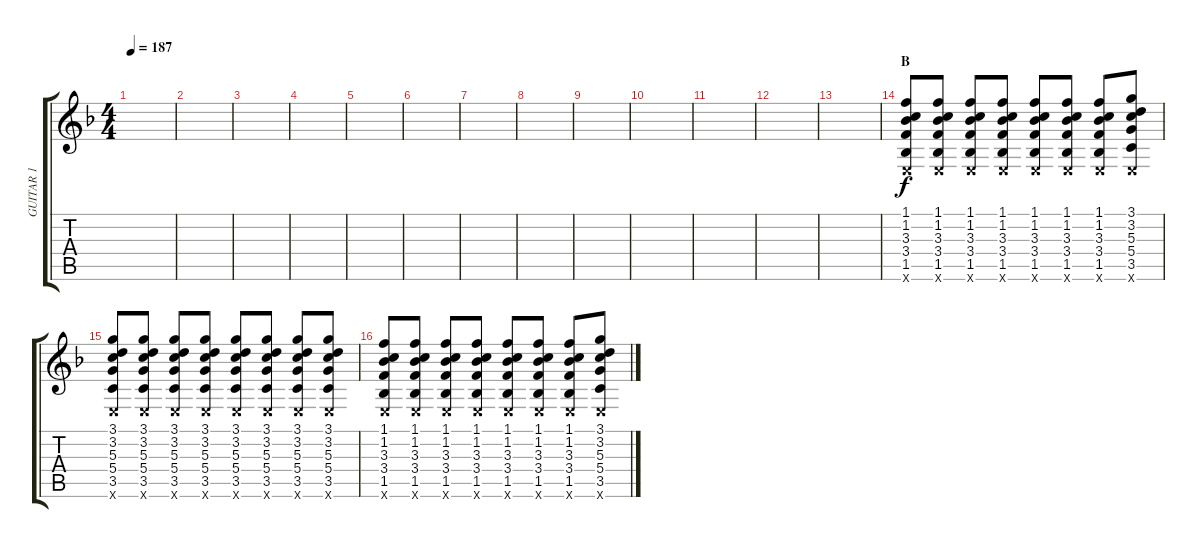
\track ("GUITAR 1" "GUITAR 1") {instrument distortionguitar}
\staff {score tabs}
\tuning (E4 B3 G3 D3 A2 E2) {hide}
\ts (4 4)
\tempo 187
\clef g2
\ks dminor
|
|
|
|
|
|
|
|
|
|
|
|
|
\section ("" "B")
(1.1 1.2 3.3 3.4 1.5 0.6{x}).8{balance 13} (1.1 1.2 3.3 3.4 1.5 0.6{x}).8 (1.1 1.2 3.3 3.4 1.5 0.6{x}).8 (1.1 1.2 3.3 3.4 1.5 0.6{x}).8 (1.1 1.2 3.3 3.4 1.5 0.6{x}).8 (1.1 1.2 3.3 3.4 1.5 0.6{x}).8 (1.1 1.2 3.3 3.4 1.5 0.6{x}).8 (3.1 3.2 5.3 5.4 3.5 0.6{x}).8 |
(3.1 3.2 5.3 5.4 3.5 0.6{x}).8 (3.1 3.2 5.3 5.4 3.5 0.6{x}).8 (3.1 3.2 5.3 5.4 3.5 0.6{x}).8 (3.1 3.2 5.3 5.4 3.5 0.6{x}).8 (3.1 3.2 5.3 5.4 3.5 0.6{x}).8 (3.1 3.2 5.3 5.4 3.5 0.6{x}).8 (3.1 3.2 5.3 5.4 3.5 0.6{x}).8 (3.1 3.2 5.3 5.4 3.5 0.6{x}).8 |
(1.1 1.2 3.3 3.4 1.5 0.6{x}).8 (1.1 1.2 3.3 3.4 1.5 0.6{x}).8 (1.1 1.2 3.3 3.4 1.5 0.6{x}).8 (1.1 1.2 3.3 3.4 1.5 0.6{x}).8 (1.1 1.2 3.3 3.4 1.5 0.6{x}).8 (1.1 1.2 3.3 3.4 1.5 0.6{x}).8 (1.1 1.2 3.3 3.4 1.5 0.6{x}).8 (3.1 3.2 5.3 5.4 3.5 0.6{x}).8
